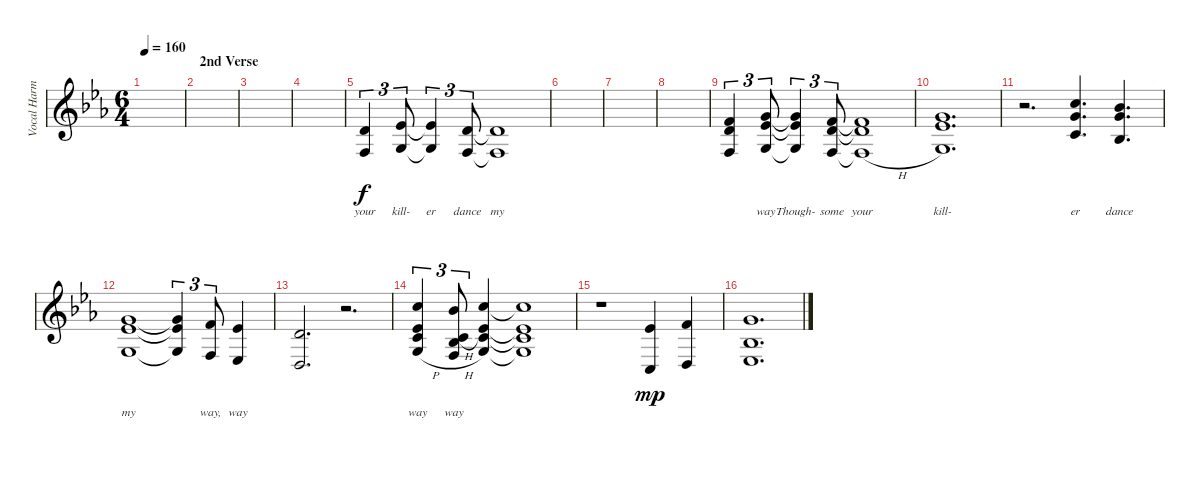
\track ("Vocal Harmonies" "Vocal Harm") {instrument trombone}
\staff {score}
\tuning (E4 B3 G3 D3 A2 E2) {hide}
\ts (6 4)
\tempo 160
\clef g2
\ks cminor
|
\section ("" "2nd Verse")
|
|
|
(3.2 3.4).4{tu (3 2) lyrics (0 "your") lyrics (1 "") lyrics (2 "") lyrics (3 "") lyrics (4 "") dy f beam Up} (4.2 5.4).8{tu (3 2) lyrics (0 "kill-") lyrics (1 "") lyrics (2 "") lyrics (3 "") lyrics (4 "") beam Up} (4.2{t} 5.4{t}).4{tu (3 2) lyrics (0 "er") lyrics (1 "") lyrics (2 "") lyrics (3 "") lyrics (4 "") beam Up} (3.2 3.4).8{tu (3 2) lyrics (0 "dance") lyrics (1 "") lyrics (2 "") lyrics (3 "") lyrics (4 "") beam Up} (3.2{t} 3.4{t}).1{lyrics (0 "my") lyrics (1 "") lyrics (2 "") lyrics (3 "") lyrics (4 "")} |
|
|
|
(6.2 7.3 3.4).4{tu (3 2) lyrics (0 "") lyrics (1 "") lyrics (2 "") lyrics (3 "") lyrics (4 "") beam Up} (8.2 8.3 5.4).8{tu (3 2) lyrics (0 "way") lyrics (1 "") lyrics (2 "") lyrics (3 "") lyrics (4 "") beam Up} (8.2{t} 8.3{t} 5.4{t}).4{tu (3 2) lyrics (0 "Though-") lyrics (1 "") lyrics (2 "") lyrics (3 "") lyrics (4 "") beam Up} (6.2 7.3 3.4).8{tu (3 2) lyrics (0 "some") lyrics (1 "") lyrics (2 "") lyrics (3 "") lyrics (4 "") beam Up} (6.2{h t} 7.3{h t} 3.4{h t}).1{lyrics (0 "your") lyrics (1 "") lyrics (2 "") lyrics (3 "") lyrics (4 "")} |
(8.2 8.3 5.4).1{d lyrics (0 "kill-") lyrics (1 "") lyrics (2 "") lyrics (3 "") lyrics (4 "")} |
r.2{d} (8.1 8.2 5.3).4{d lyrics (0 "er") lyrics (1 "") lyrics (2 "") lyrics (3 "") lyrics (4 "") beam Up} (6.1 8.2 3.3).4{d lyrics (0 "dance") lyrics (1 "") lyrics (2 "") lyrics (3 "") lyrics (4 "") beam Up} |
(8.2 8.3 5.4).1{lyrics (0 "my") lyrics (1 "") lyrics (2 "") lyrics (3 "") lyrics (4 "")} (8.2{t} 8.3{t} 5.4{t}).4{tu (3 2) lyrics (0 "") lyrics (1 "") lyrics (2 "") lyrics (3 "") lyrics (4 "") beam Up} (6.2 3.4).8{tu (3 2) lyrics (0 "way,") lyrics (1 "") lyrics (2 "") lyrics (3 "") lyrics (4 "") beam Up} (8.3 6.5).4{lyrics (0 "way") lyrics (1 "") lyrics (2 "") lyrics (3 "") lyrics (4 "") beam Up} |
(7.3 5.5).2{d lyrics (0 "") lyrics (1 "") lyrics (2 "") lyrics (3 "") lyrics (4 "")} r.2{d} |
(8.1{h} 4.2{h} 5.3 5.4{h}).4{tu (3 2) lyrics (0 "way") lyrics (1 "") lyrics (2 "") lyrics (3 "") lyrics (4 "") beam Up} (6.1{h} 1.2{h} 3.3{h} 3.4{h}).8{tu (3 2) lyrics (0 "way") lyrics (1 "") lyrics (2 "") lyrics (3 "") lyrics (4 "") beam Up} (8.1 4.2 5.3 5.4).4{beam Up} (8.1{t} 4.2{t} 5.3{t} 5.4{t}).1 |
r.1 (4.2 3.5).4{dy mp beam Up} (1.1 5.5).4{beam Up} |
(3.1 3.3 6.5).1{d}
